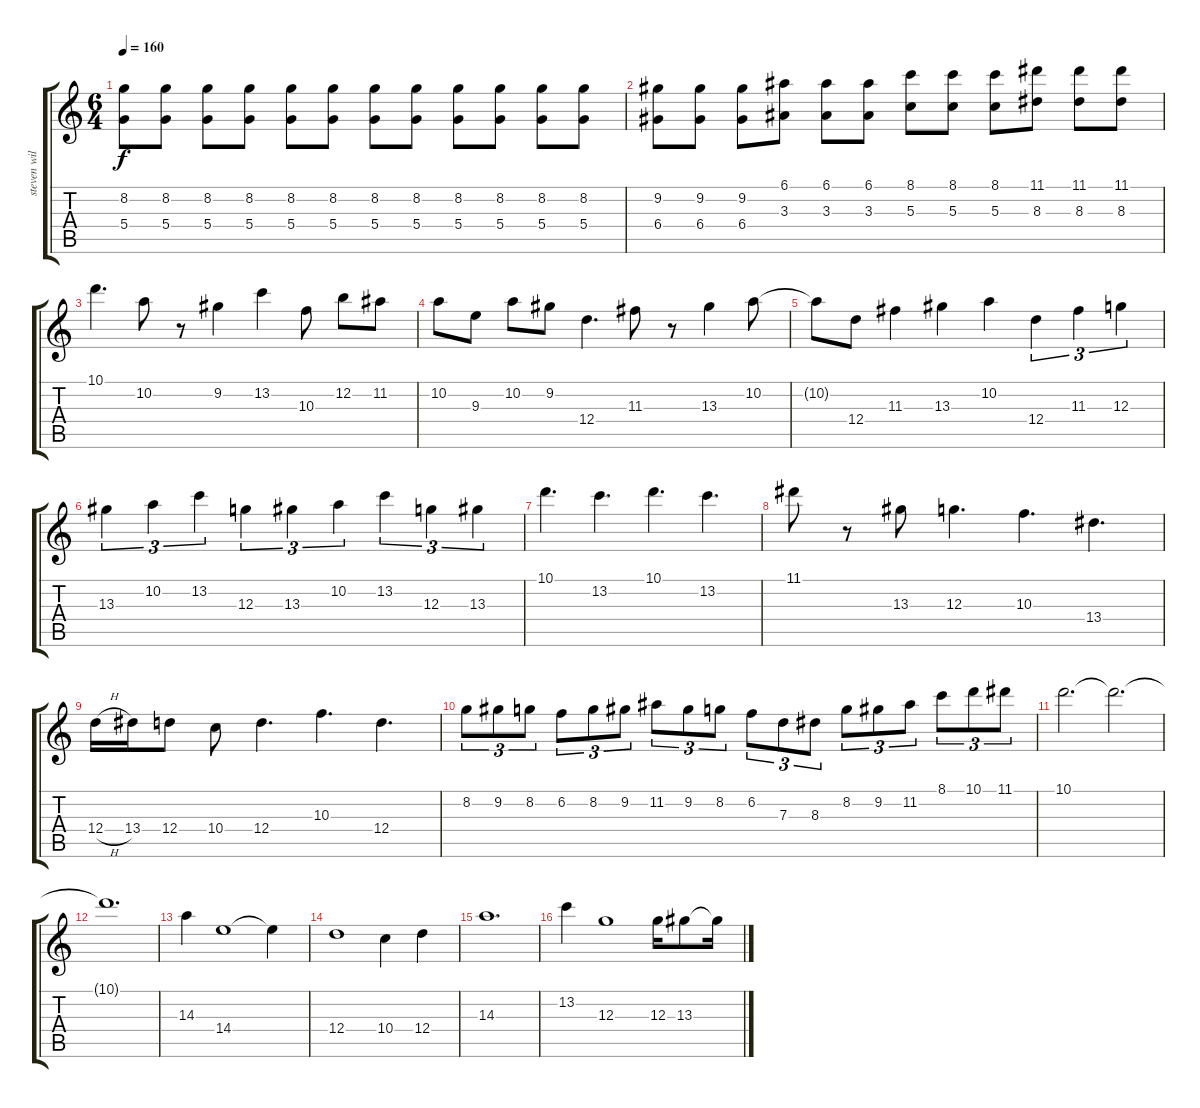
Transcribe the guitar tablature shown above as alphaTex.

\track ("steven wilson ( guitar 1 )" "steven wil") {instrument electricguitarjazz}
\staff {score tabs}
\tuning (E4 B3 G3 D3 A2 D2) {hide}
\ts (6 4)
\tempo 160
\clef g2
\ks c
(8.2 5.4).8{dy f volume 9} (8.2 5.4).8 (8.2 5.4).8 (8.2 5.4).8 (8.2 5.4).8 (8.2 5.4).8 (8.2 5.4).8 (8.2 5.4).8 (8.2 5.4).8 (8.2 5.4).8 (8.2 5.4).8 (8.2 5.4).8 |
(9.2 6.4).8 (9.2 6.4).8 (9.2 6.4).8 (6.1 3.3).8 (6.1 3.3).8 (6.1 3.3).8 (8.1 5.3).8 (8.1 5.3).8 (8.1 5.3).8 (11.1 8.3).8 (11.1 8.3).8 (11.1 8.3).8 |
10.1.4{d volume 11} 10.2.8 r.8 9.2.4 13.2.4 10.3.8 12.2.8 11.2.8 |
10.2.8 9.3.8 10.2.8 9.2.8 12.4.4{d} 11.3.8 r.8 13.3.4 10.2.8 |
10.2{t}.8 12.4.8 11.3.4 13.3.4 10.2.4 12.4.4{tu (3 2)} 11.3.4{tu (3 2)} 12.3.4{tu (3 2)} |
13.3.4{tu (3 2)} 10.2.4{tu (3 2)} 13.2.4{tu (3 2)} 12.3.4{tu (3 2)} 13.3.4{tu (3 2)} 10.2.4{tu (3 2)} 13.2.4{tu (3 2)} 12.3.4{tu (3 2)} 13.3.4{tu (3 2)} |
10.1.4{d} 13.2.4{d} 10.1.4{d} 13.2.4{d} |
11.1.8 r.8 13.3.8 12.3.4{d} 10.3.4{d} 13.4.4{d} |
12.4{h}.16 13.4.16 12.4.8 10.4.8 12.4.4{d} 10.3.4{d} 12.4.4{d} |
8.2.8{tu (3 2)} 9.2.8{tu (3 2)} 8.2.8{tu (3 2)} 6.2.8{tu (3 2)} 8.2.8{tu (3 2)} 9.2.8{tu (3 2)} 11.2.8{tu (3 2)} 9.2.8{tu (3 2)} 8.2.8{tu (3 2)} 6.2.8{tu (3 2)} 7.3.8{tu (3 2)} 8.3.8{tu (3 2)} 8.2.8{tu (3 2)} 9.2.8{tu (3 2)} 11.2.8{tu (3 2)} 8.1.8{tu (3 2)} 10.1.8{tu (3 2)} 11.1.8{tu (3 2)} |
10.1.2{d} 10.1{t}.2{d volume 0} |
10.1{t}.1{d} |
14.3.4{volume 12 instrument acousticguitarsteel} 14.4.1 14.4{t}.4 |
12.4.1 10.4.4 12.4.4 |
14.3.1{d} |
13.2.4 12.3.1 12.3.16 13.3.8 13.3{t}.16
